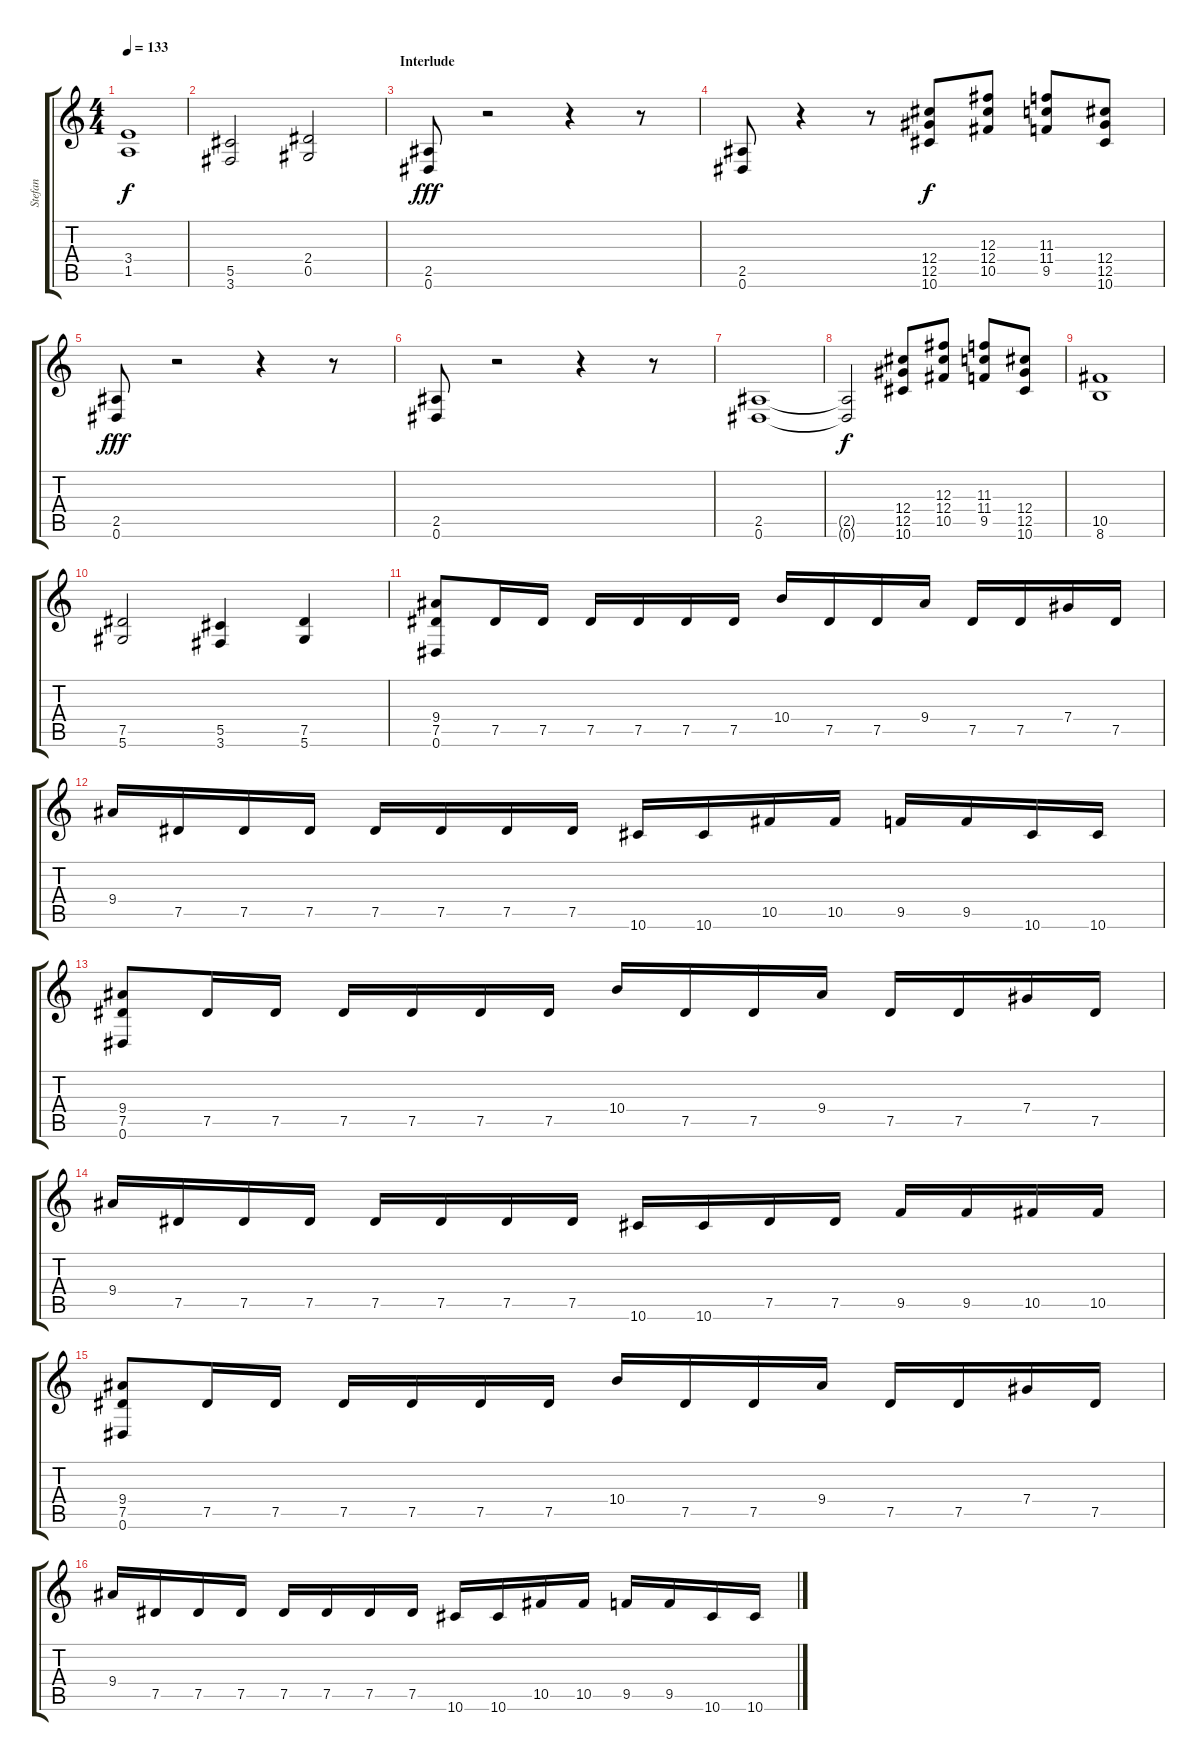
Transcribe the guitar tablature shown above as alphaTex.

\track ("Stefan" "Stefan") {instrument distortionguitar}
\staff {score tabs}
\tuning (Eb4 Bb3 Gb3 Db3 Ab2 Eb2) {hide}
\ts (4 4)
\tempo 133
\clef g2
\ks c
(3.4 1.5).1{dy f} |
(5.5 3.6).2 (2.4 0.5).2 |
\section ("" "Interlude")
(2.5 0.6).8{dy fff volume 16 balance 8} r.2 r.4 r.8 |
(2.5 0.6).8 r.4 r.8 (12.4 12.5 10.6).8{dy f} (12.3 12.4 10.5).8 (11.3 11.4 9.5).8 (12.4 12.5 10.6).8 |
(2.5 0.6).8{dy fff} r.2 r.4 r.8 |
(2.5 0.6).8 r.2 r.4 r.8 |
(2.5 0.6).1 |
(2.5{t} 0.6{t}).2{dy f} (12.4 12.5 10.6).8 (12.3 12.4 10.5).8 (11.3 11.4 9.5).8 (12.4 12.5 10.6).8 |
(10.5 8.6).1 |
(7.5 5.6).2 (5.5 3.6).4 (7.5 5.6).4 |
(9.4 7.5 0.6).8{volume 14 balance 2} 7.5.16 7.5.16 7.5.16 7.5.16 7.5.16 7.5.16 10.4.16 7.5.16 7.5.16 9.4.16 7.5.16 7.5.16 7.4.16 7.5.16 |
9.4.16 7.5.16 7.5.16 7.5.16 7.5.16 7.5.16 7.5.16 7.5.16 10.6.16 10.6.16 10.5.16 10.5.16 9.5.16 9.5.16 10.6.16 10.6.16 |
(9.4 7.5 0.6).8 7.5.16 7.5.16 7.5.16 7.5.16 7.5.16 7.5.16 10.4.16 7.5.16 7.5.16 9.4.16 7.5.16 7.5.16 7.4.16 7.5.16 |
9.4.16 7.5.16 7.5.16 7.5.16 7.5.16 7.5.16 7.5.16 7.5.16 10.6.16 10.6.16 7.5.16 7.5.16 9.5.16 9.5.16 10.5.16 10.5.16 |
(9.4 7.5 0.6).8 7.5.16 7.5.16 7.5.16 7.5.16 7.5.16 7.5.16 10.4.16 7.5.16 7.5.16 9.4.16 7.5.16 7.5.16 7.4.16 7.5.16 |
9.4.16 7.5.16 7.5.16 7.5.16 7.5.16 7.5.16 7.5.16 7.5.16 10.6.16 10.6.16 10.5.16 10.5.16 9.5.16 9.5.16 10.6.16 10.6.16
